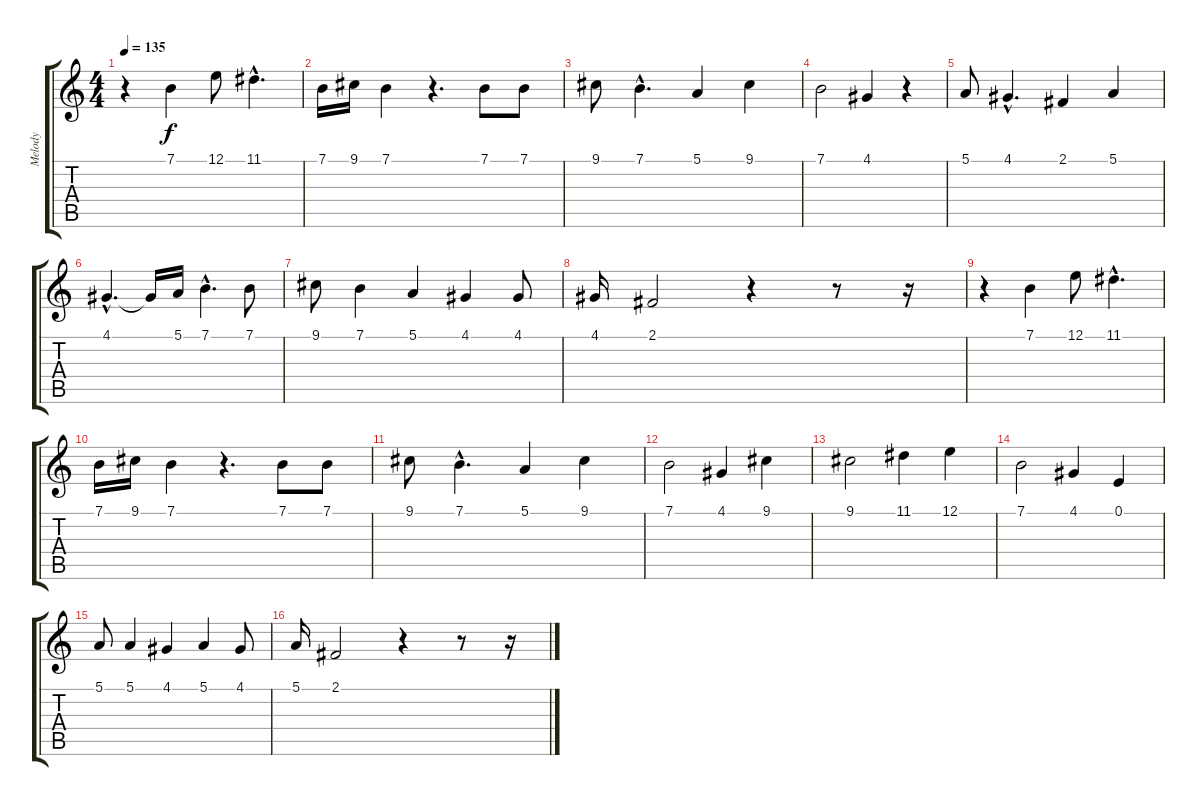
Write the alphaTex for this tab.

\track ("Melody" "Melody") {instrument synthvoice}
\staff {score tabs}
\tuning (E4 B3 G3 D3 A2 E2) {hide}
\ts (4 4)
\tempo 135
\clef g2
\ks c
r.4{dy f} 7.1.4 12.1.8 11.1{hac}.4{d} |
7.1.16 9.1.16 7.1.4 r.4{d} 7.1.8 7.1.8 |
9.1.8 7.1{hac}.4{d} 5.1.4 9.1.4 |
7.1.2 4.1.4 r.4 |
5.1.8 4.1{hac}.4{d} 2.1.4 5.1.4 |
4.1{hac}.4{d} 4.1{t}.16 5.1.16 7.1{hac}.4{d} 7.1.8 |
9.1.8 7.1.4 5.1.4 4.1.4 4.1.8 |
4.1.16 2.1.2 r.4 r.8 r.16 |
r.4 7.1.4 12.1.8 11.1{hac}.4{d} |
7.1.16 9.1.16 7.1.4 r.4{d} 7.1.8 7.1.8 |
9.1.8 7.1{hac}.4{d} 5.1.4 9.1.4 |
7.1.2 4.1.4 9.1.4 |
9.1.2 11.1.4 12.1.4 |
7.1.2 4.1.4 0.1.4 |
5.1.8 5.1.4 4.1.4 5.1.4 4.1.8 |
5.1.16 2.1.2 r.4 r.8 r.16
